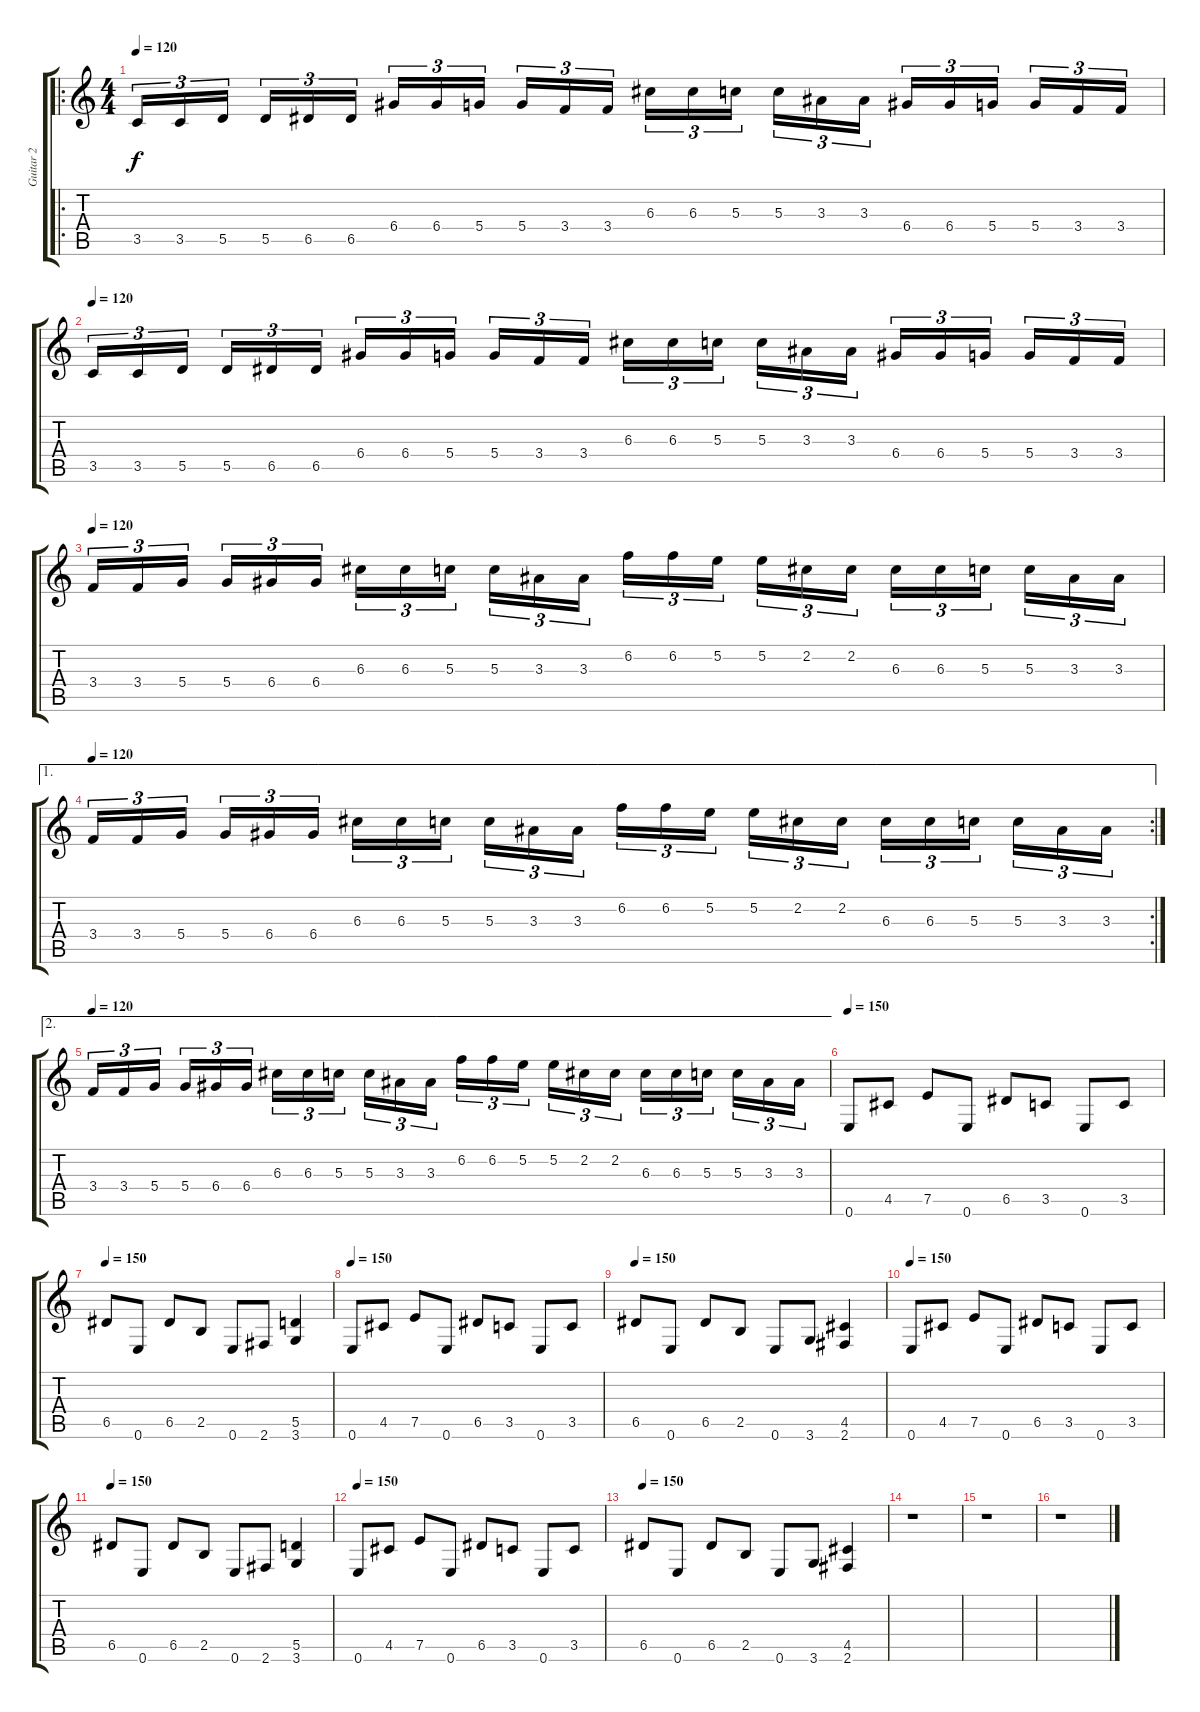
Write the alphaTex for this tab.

\track ("Guitar 2" "Guitar 2") {instrument distortionguitar}
\staff {score tabs}
\tuning (E4 B3 G3 D3 A2 E2) {hide}
\ro
\ts (4 4)
\tempo 120
\clef g2
\ks c
3.5.16{tu (3 2) dy f} 3.5.16{tu (3 2)} 5.5.16{tu (3 2)} 5.5.16{tu (3 2)} 6.5.16{tu (3 2)} 6.5.16{tu (3 2)} 6.4.16{tu (3 2)} 6.4.16{tu (3 2)} 5.4.16{tu (3 2)} 5.4.16{tu (3 2)} 3.4.16{tu (3 2)} 3.4.16{tu (3 2)} 6.3.16{tu (3 2)} 6.3.16{tu (3 2)} 5.3.16{tu (3 2)} 5.3.16{tu (3 2)} 3.3.16{tu (3 2)} 3.3.16{tu (3 2)} 6.4.16{tu (3 2)} 6.4.16{tu (3 2)} 5.4.16{tu (3 2)} 5.4.16{tu (3 2)} 3.4.16{tu (3 2)} 3.4.16{tu (3 2)} |
\tempo 120
3.5.16{tu (3 2)} 3.5.16{tu (3 2)} 5.5.16{tu (3 2)} 5.5.16{tu (3 2)} 6.5.16{tu (3 2)} 6.5.16{tu (3 2)} 6.4.16{tu (3 2)} 6.4.16{tu (3 2)} 5.4.16{tu (3 2)} 5.4.16{tu (3 2)} 3.4.16{tu (3 2)} 3.4.16{tu (3 2)} 6.3.16{tu (3 2)} 6.3.16{tu (3 2)} 5.3.16{tu (3 2)} 5.3.16{tu (3 2)} 3.3.16{tu (3 2)} 3.3.16{tu (3 2)} 6.4.16{tu (3 2)} 6.4.16{tu (3 2)} 5.4.16{tu (3 2)} 5.4.16{tu (3 2)} 3.4.16{tu (3 2)} 3.4.16{tu (3 2)} |
\tempo 120
3.4.16{tu (3 2)} 3.4.16{tu (3 2)} 5.4.16{tu (3 2)} 5.4.16{tu (3 2)} 6.4.16{tu (3 2)} 6.4.16{tu (3 2)} 6.3.16{tu (3 2)} 6.3.16{tu (3 2)} 5.3.16{tu (3 2)} 5.3.16{tu (3 2)} 3.3.16{tu (3 2)} 3.3.16{tu (3 2)} 6.2.16{tu (3 2)} 6.2.16{tu (3 2)} 5.2.16{tu (3 2)} 5.2.16{tu (3 2)} 2.2.16{tu (3 2)} 2.2.16{tu (3 2)} 6.3.16{tu (3 2)} 6.3.16{tu (3 2)} 5.3.16{tu (3 2)} 5.3.16{tu (3 2)} 3.3.16{tu (3 2)} 3.3.16{tu (3 2)} |
\ae 1
\rc 2
\tempo 120
3.4.16{tu (3 2)} 3.4.16{tu (3 2)} 5.4.16{tu (3 2)} 5.4.16{tu (3 2)} 6.4.16{tu (3 2)} 6.4.16{tu (3 2)} 6.3.16{tu (3 2)} 6.3.16{tu (3 2)} 5.3.16{tu (3 2)} 5.3.16{tu (3 2)} 3.3.16{tu (3 2)} 3.3.16{tu (3 2)} 6.2.16{tu (3 2)} 6.2.16{tu (3 2)} 5.2.16{tu (3 2)} 5.2.16{tu (3 2)} 2.2.16{tu (3 2)} 2.2.16{tu (3 2)} 6.3.16{tu (3 2)} 6.3.16{tu (3 2)} 5.3.16{tu (3 2)} 5.3.16{tu (3 2)} 3.3.16{tu (3 2)} 3.3.16{tu (3 2)} |
\ae 2
\tempo 120
3.4.16{tu (3 2)} 3.4.16{tu (3 2)} 5.4.16{tu (3 2)} 5.4.16{tu (3 2)} 6.4.16{tu (3 2)} 6.4.16{tu (3 2)} 6.3.16{tu (3 2)} 6.3.16{tu (3 2)} 5.3.16{tu (3 2)} 5.3.16{tu (3 2)} 3.3.16{tu (3 2)} 3.3.16{tu (3 2)} 6.2.16{tu (3 2)} 6.2.16{tu (3 2)} 5.2.16{tu (3 2)} 5.2.16{tu (3 2)} 2.2.16{tu (3 2)} 2.2.16{tu (3 2)} 6.3.16{tu (3 2)} 6.3.16{tu (3 2)} 5.3.16{tu (3 2)} 5.3.16{tu (3 2)} 3.3.16{tu (3 2)} 3.3.16{tu (3 2)} |
\tempo 150
0.6.8 4.5.8 7.5.8 0.6.8 6.5.8 3.5.8 0.6.8 3.5.8 |
\tempo 150
6.5.8 0.6.8 6.5.8 2.5.8 0.6.8 2.6.8 (5.5 3.6).4 |
\tempo 150
0.6.8 4.5.8 7.5.8 0.6.8 6.5.8 3.5.8 0.6.8 3.5.8 |
\tempo 150
6.5.8 0.6.8 6.5.8 2.5.8 0.6.8 3.6.8 (4.5 2.6).4 |
\tempo 150
0.6.8 4.5.8 7.5.8 0.6.8 6.5.8 3.5.8 0.6.8 3.5.8 |
\tempo 150
6.5.8 0.6.8 6.5.8 2.5.8 0.6.8 2.6.8 (5.5 3.6).4 |
\tempo 150
0.6.8 4.5.8 7.5.8 0.6.8 6.5.8 3.5.8 0.6.8 3.5.8 |
\tempo 150
6.5.8 0.6.8 6.5.8 2.5.8 0.6.8 3.6.8 (4.5 2.6).4 |
r.1 |
r.1 |
r.1
